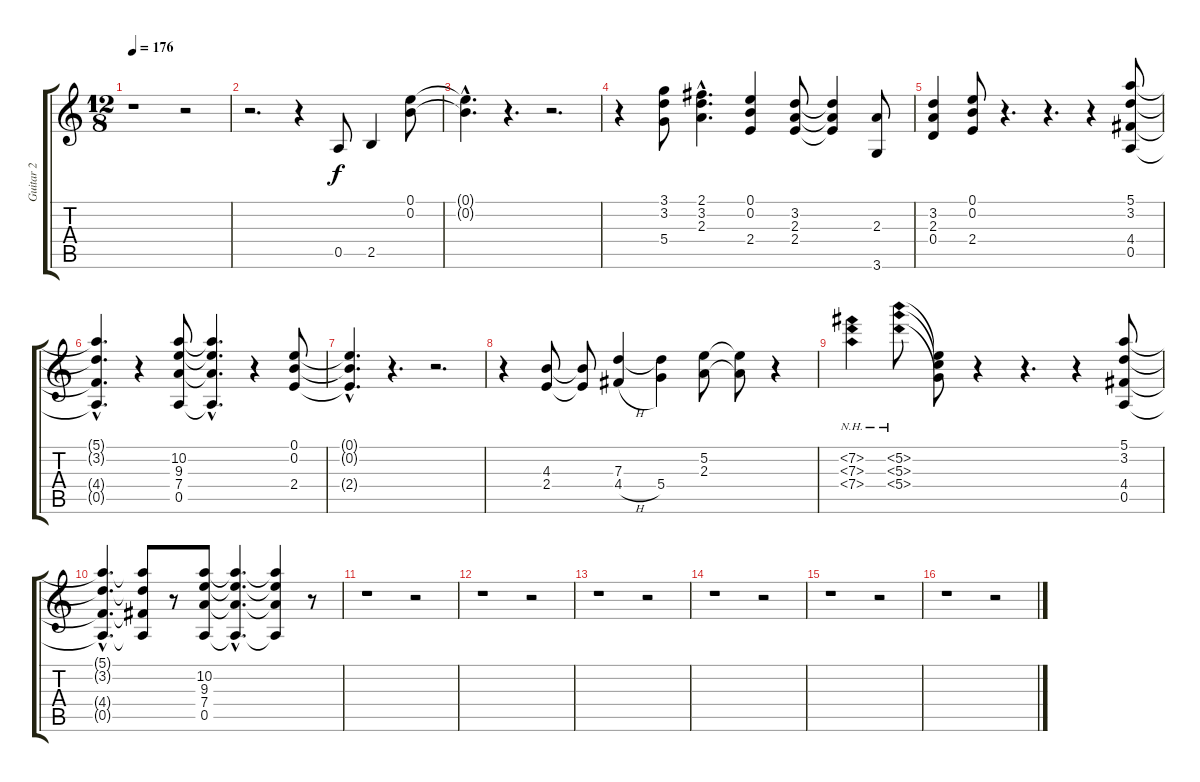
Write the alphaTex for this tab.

\track ("Guitar 2" "Guitar 2") {instrument overdrivenguitar}
\staff {score tabs}
\tuning (E4 B3 G3 D3 A2 E2) {hide}
\ts (12 8)
\tempo 176
\clef g2
\ks c
r.1{dy f} r.2 |
r.2{d} r.4 0.5.8 2.5.4 (0.1 0.2).8 |
(0.1{hac t} 0.2{hac t}).4{d} r.4{d} r.2{d} |
r.4 (3.1 3.2 5.4).8 (2.1{hac} 3.2{hac} 2.3{hac}).4{d} (0.1 0.2 2.4).4 (3.2 2.3 2.4).8 (3.2{t} 2.3{t} 2.4{t}).4 (2.3 3.6).8 |
(3.2 2.3 0.4).4 (0.1 0.2 2.4).8 r.4{d} r.4{d} r.4 (5.1 3.2 4.4 0.5).8 |
(5.1{hac t} 3.2{hac t} 4.4{hac t} 0.5{hac t}).4{d} r.4 (10.2 9.3 7.4 0.5).8 (10.2{hac t} 9.3{hac t} 7.4{hac t} 0.5{hac t}).4{d} r.4 (0.1 0.2 2.4).8 |
(0.1{hac t} 0.2{hac t} 2.4{hac t}).4{d} r.4{d} r.2{d} |
r.4 (4.3 2.4).8 (4.3{t} 2.4{t}).8 (7.3 4.4{h}).4 (7.3{t} 5.4).4 (5.2 2.3).8 (5.2{t} 2.3{t}).8 r.4 |
(7.2{nh} 7.3{nh} 7.4{nh}).4 (5.2{nh} 5.3{nh} 5.4{nh}).8 (5.2{t} 5.3{t} 5.4{t}).8 r.4 r.4{d} r.4 (5.1 3.2 4.4 0.5).8 |
(5.1{hac t} 3.2{hac t} 4.4{hac t} 0.5{hac t}).4{d} (5.1{t} 3.2{t} 4.4{t} 0.5{t}).8 r.8 (10.2 9.3 7.4 0.5).8 (10.2{hac t} 9.3{hac t} 7.4{hac t} 0.5{hac t}).4{d} (10.2{t} 9.3{t} 7.4{t} 0.5{t}).4 r.8 |
r.1 r.2 |
r.1 r.2 |
r.1 r.2 |
r.1 r.2 |
r.1 r.2 |
r.1 r.2
